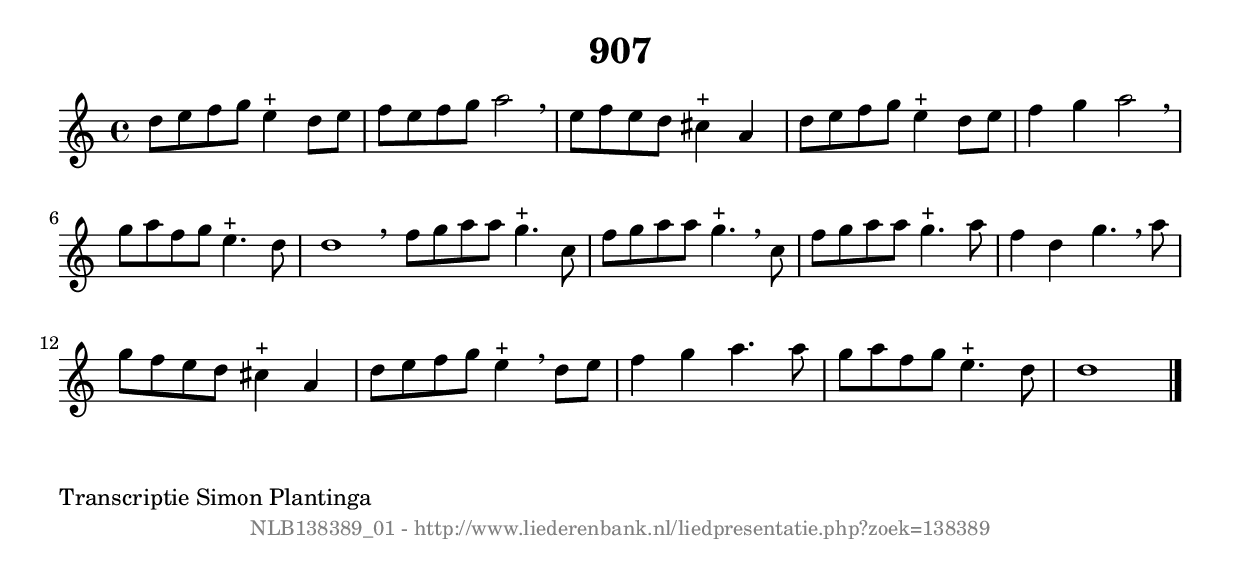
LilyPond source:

%
% produced by wce2krn 1.64 (7 June 2014)
%
\version"2.16"
#(append! paper-alist '(("long" . (cons (* 210 mm) (* 2000 mm)))))
#(set-default-paper-size "long")
sb = {\breathe}
mBreak = {\breathe }
bBreak = {\breathe }
x = {\once\override NoteHead #'style = #'cross }
gl=\glissando
itime={\override Staff.TimeSignature #'stencil = ##f }
ficta = {\once\set suggestAccidentals = ##t}
fine = {\once\override Score.RehearsalMark #'self-alignment-X = #1 \mark \markup {\italic{Fine}}}
dc = {\once\override Score.RehearsalMark #'self-alignment-X = #1 \mark \markup {\italic{D.C.}}}
dcf = {\once\override Score.RehearsalMark #'self-alignment-X = #1 \mark \markup {\italic{D.C. al Fine}}}
dcc = {\once\override Score.RehearsalMark #'self-alignment-X = #1 \mark \markup {\italic{D.C. al Coda}}}
ds = {\once\override Score.RehearsalMark #'self-alignment-X = #1 \mark \markup {\italic{D.S.}}}
dsf = {\once\override Score.RehearsalMark #'self-alignment-X = #1 \mark \markup {\italic{D.S. al Fine}}}
dsc = {\once\override Score.RehearsalMark #'self-alignment-X = #1 \mark \markup {\italic{D.S. al Coda}}}
pv = {\set Score.repeatCommands = #'((volta "1"))}
sv = {\set Score.repeatCommands = #'((volta "2"))}
tv = {\set Score.repeatCommands = #'((volta "3"))}
qv = {\set Score.repeatCommands = #'((volta "4"))}
xv = {\set Score.repeatCommands = #'((volta #f))}
\header{ tagline = ""
title = "907"
}
\score {{
\key d \dorian
\relative g'
{
\set melismaBusyProperties = #'()
\time 4/4
\tempo 4=120
\override Score.MetronomeMark #'transparent = ##t
\override Score.RehearsalMark #'break-visibility = #(vector #t #t #f)
d'8 e8 f8 g8 e4^"+" d8 e8 | f8 e8 f8 g8 a2 \sb | e8 f8 e8 d8 cis4^"+" a4 | d8 e8 f8 g8 e4^"+" d8 e8 | f4 g4 a2 \sb | g8 a8 f8 g8 e4.^"+" d8 | d1 \bar ":|:" \bBreak
f8 g8 a8 a8 g4.^"+" c,8 | f8 g8 a8 a8 g4.^"+" \sb c,8 | f8 g8 a8 a8 g4.^"+" a8 | f4 d4 g4. \mBreak
a8 | g8 f8 e8 d8 cis4^"+" a4 | d8 e8 f8 g8 e4^"+" \sb d8 e8 | f4 g4 a4. a8 | g8 a8 f8 g8 e4.^"+" d8 | d1 \bar "|."
 }}
 \midi { }
 \layout {
            indent = 0.0\cm
}
}
\markup { \wordwrap-string #" 
Transcriptie Simon Plantinga
"}
\markup { \vspace #0 } \markup { \with-color #grey \fill-line { \center-column { \smaller "NLB138389_01 - http://www.liederenbank.nl/liedpresentatie.php?zoek=138389" } } }
